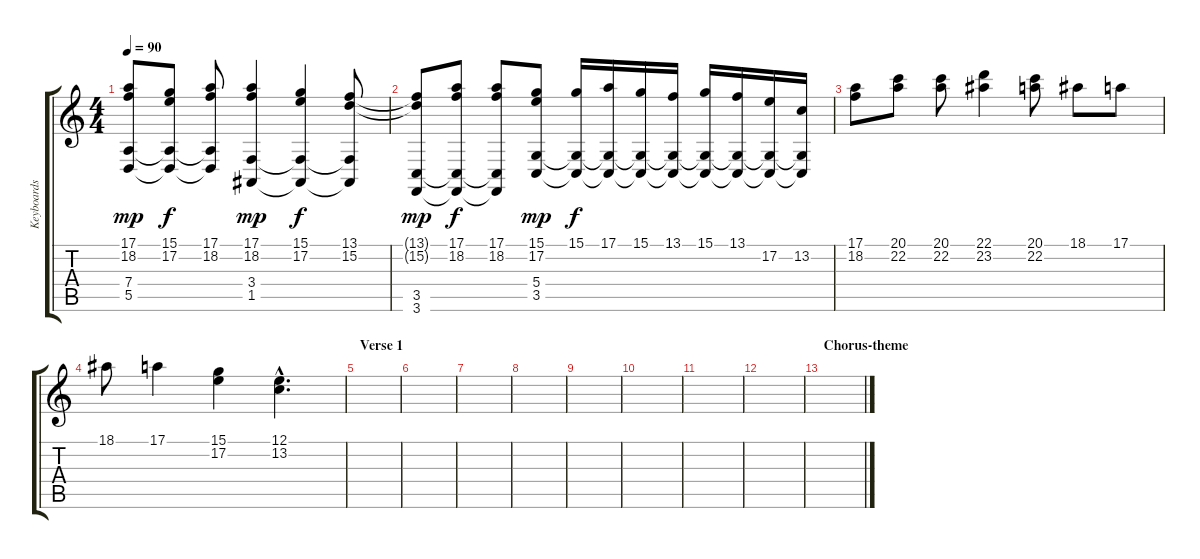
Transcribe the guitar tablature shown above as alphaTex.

\track ("Keyboards (2)" "Keyboards ") {instrument brightacousticpiano}
\staff {score tabs}
\tuning (E4 B3 G3 D3 A2 D2) {hide}
\ts (4 4)
\tempo 90
\clef g2
\ks c
(17.1 18.2 7.4 5.5).8{dy mp} (15.1 17.2 7.4{t} 5.5{t}).8{dy f} (17.1 18.2 7.4{t} 5.5{t}).8 (17.1 18.2 3.4 1.5).4{dy mp} (15.1 17.2 3.4{t} 1.5{t}).4{dy f} (13.1 15.2 3.4{t} 1.5{t}).8 |
(13.1{t} 15.2{t} 3.5 3.6).8{dy mp} (17.1 18.2 3.5{t} 3.6{t}).8{dy f} (17.1 18.2 3.5{t} 3.6{t}).8 (15.1 17.2 5.4 3.5).8{dy mp} (15.1 5.4{t} 3.5{t}).16{dy f} (17.1 5.4{t} 3.5{t}).16 (15.1 5.4{t} 3.5{t}).16 (13.1 5.4{t} 3.5{t}).16 (15.1 5.4{t} 3.5{t}).16 (13.1 5.4{t} 3.5{t}).16 (17.2 5.4{t} 3.5{t}).16 (13.2 5.4{t} 3.5{t}).16 |
(17.1 18.2).8 (20.1 22.2).8 (20.1 22.2).8 (22.1 23.2).4 (20.1 22.2).8 18.1.8 17.1.8 |
18.1.8 17.1.4 (15.1 17.2).4 (12.1{hac} 13.2{hac}).4{d} |
\section ("" "Verse 1")
|
|
|
|
|
|
|
|
\section ("" "Chorus-theme")
